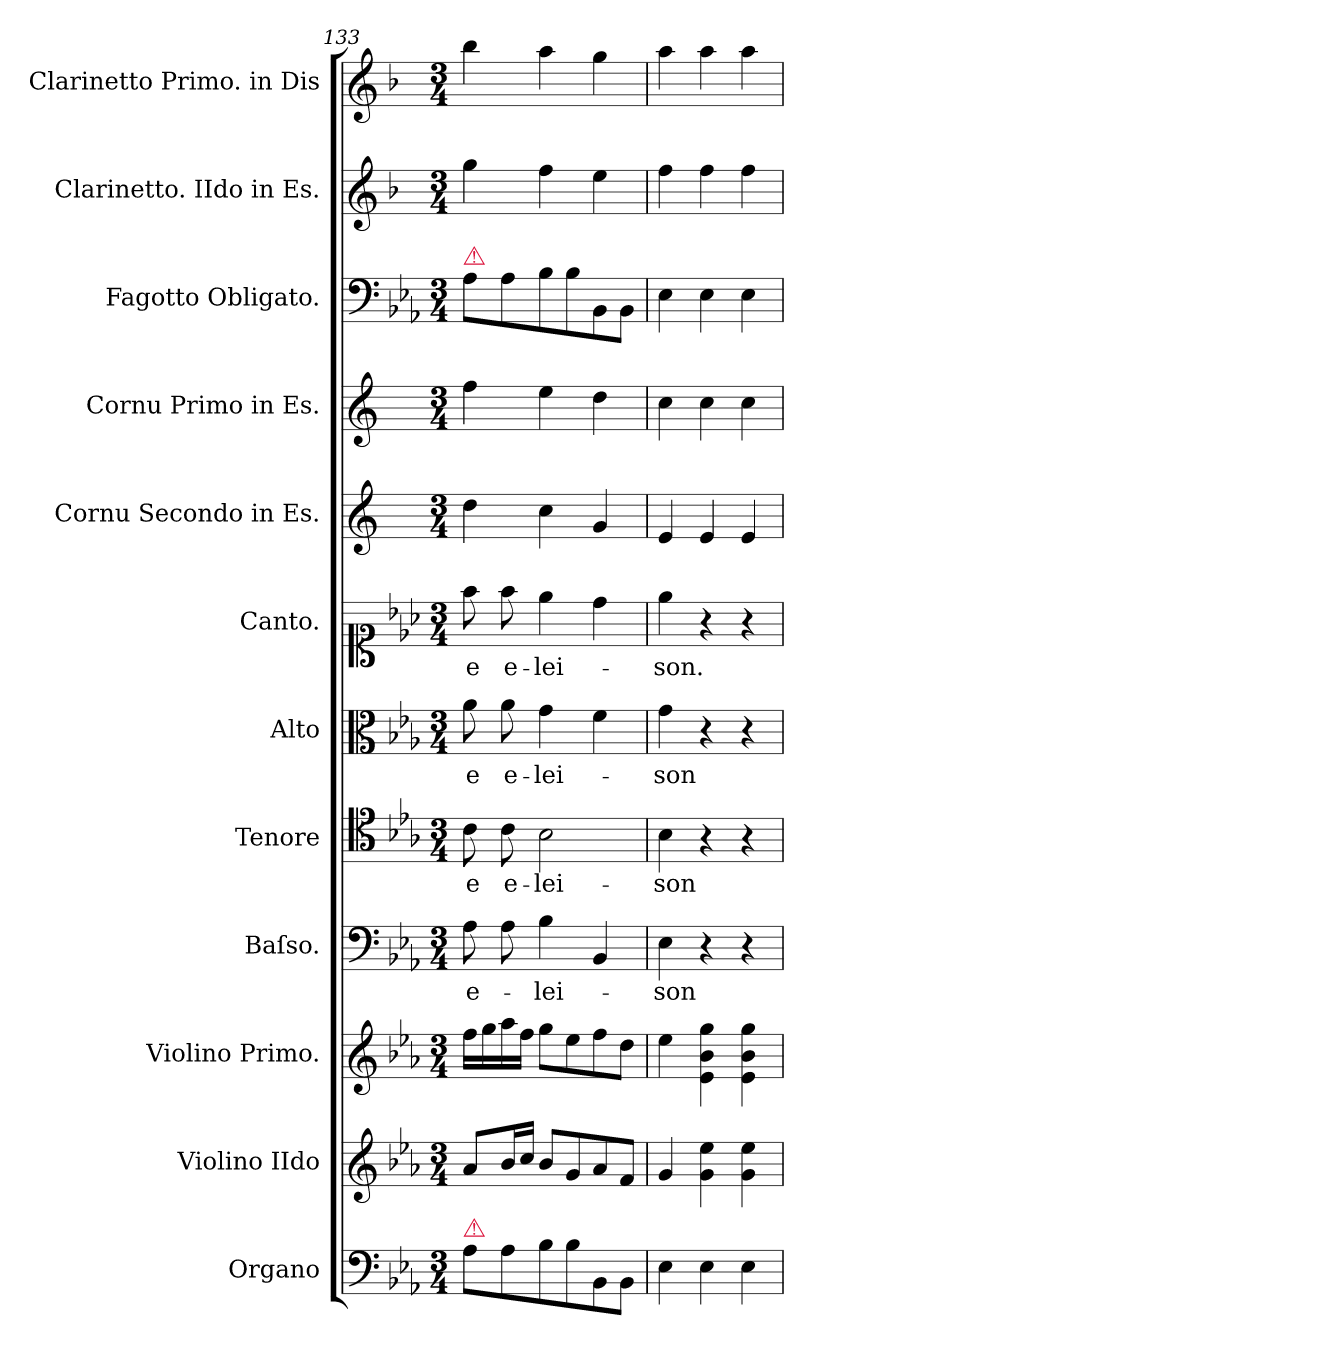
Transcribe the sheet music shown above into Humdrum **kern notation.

**kern	**kern	**kern	**kern	**text	**kern	**text	**kern	**text	**kern	**text	**kern	**kern	**kern	**kern	**kern
*part12	*part11	*part10	*part9	*part9	*part8	*part8	*part7	*part7	*part6	*part6	*part5	*part4	*part3	*part2	*part1
*staff12	*staff11	*staff10	*staff9	*staff9	*staff8	*staff8	*staff7	*staff7	*staff6	*staff6	*staff5	*staff4	*staff3	*staff2	*staff1
*I"Organo	*I"Violino IIdo	*I"Violino Primo.	*I"Baſso.	*	*I"Tenore	*	*I"Alto	*	*I"Canto.	*	*I"Cornu Secondo in Es.	*I"Cornu Primo in Es.	*I"Fagotto Obligato.	*I"Clarinetto. IIdo in Es.	*I"Clarinetto Primo. in Dis
*I'org	*I'vl II	*I'vl I	*I'B	*	*I'T	*	*I'A	*	*	*	*I'cor 2 in E♭	*I'cor 1 in E♭	*I'fag	*I'cl 2 in E♭	*I'cl 2 in E♭
*clefF4	*clefG2	*clefG2	*clefF4	*	*clefC4	*	*clefC3	*	*clefC1	*	*clefG2	*clefG2	*clefF4	*clefG2	*clefG2
*	*	*	*	*	*	*	*	*	*	*	*ITrd5c9	*ITrd5c9	*	*ITrd1c2	*ITrd1c2
*k[b-e-a-]	*k[b-e-a-]	*k[b-e-a-]	*k[b-e-a-]	*	*k[b-e-a-]	*	*k[b-e-a-]	*	*k[b-e-a-]	*	*k[b-e-a-]	*k[b-e-a-]	*k[b-e-a-]	*k[b-e-a-]	*k[b-e-a-]
*M3/4	*M3/4	*M3/4	*M3/4	*	*M3/4	*	*M3/4	*	*M3/4	*	*M3/4	*M3/4	*M3/4	*M3/4	*M3/4
=133	=133	=133	=133	=133	=133	=133	=133	=133	=133	=133	=133	=133	=133	=133	=133
!	!	!	!	!	!	!	!	!	!	!	!	!	!LO:TX:a:color=crimson:t=⚠	!	!
!LO:TX:a:color=crimson:t=⚠	!	!	!	!	!	!	!	!	!	!	!	!	!	!	!
8A-\L	8a-/L	16ff\LL	8A-\	e-	8c\	-e	8a-\	-e	8ff\	-e	4f\	4a-\	8A-\L	4ff\	4aa-\
.	.	16gg\	.	.	.	.	.	.	.	.	.	.	.	.	.
8A-\	16b-/L	16aa-\	8A-\	.	8c\	e-	8a-\	e-	8ff\	e-	.	.	8A-\	.	.
.	16cc/JJ	16ff\JJ	.	.	.	.	.	.	.	.	.	.	.	.	.
8B-\	8b-/L	8gg\L	4B-\	-lei-	2B-\	-lei-	4g\	-lei-	4ee-\	-lei-	4e-\	4g\	8B-\	4ee-\	4gg\
8B-\	8g/	8ee-\	.	.	.	.	.	.	.	.	.	.	8B-\	.	.
8BB-\	8a-/	8ff\	4BB-/	.	.	.	4f\	.	4dd\	.	4B-/	4f\	8BB-/	4dd\	4ff\
8BB-\J	8f/J	8dd\J	.	.	.	.	.	.	.	.	.	.	8BB-/J	.	.
=134	=134	=134	=134	=134	=134	=134	=134	=134	=134	=134	=134	=134	=134	=134	=134
4E-\	4g/	4ee-\	4E-\	-son	4B-\	-son	4g\	-son	4ee-\	-son.	4G/	4e-\	4E-\	4ee-\	4gg\
4E-\	4g\ 4ee-\	4e-\ 4b-\ 4gg\	4r	.	4r	.	4r	.	4r	.	4G/	4e-\	4E-\	4ee-\	4gg\
4E-\	4g\ 4ee-\	4e-\ 4b-\ 4gg\	4r	.	4r	.	4r	.	4r	.	4G/	4e-\	4E-\	4ee-\	4gg\
=	=	=	=	=	=	=	=	=	=	=	=	=	=	=	=
*-	*-	*-	*-	*-	*-	*-	*-	*-	*-	*-	*-	*-	*-	*-	*-
